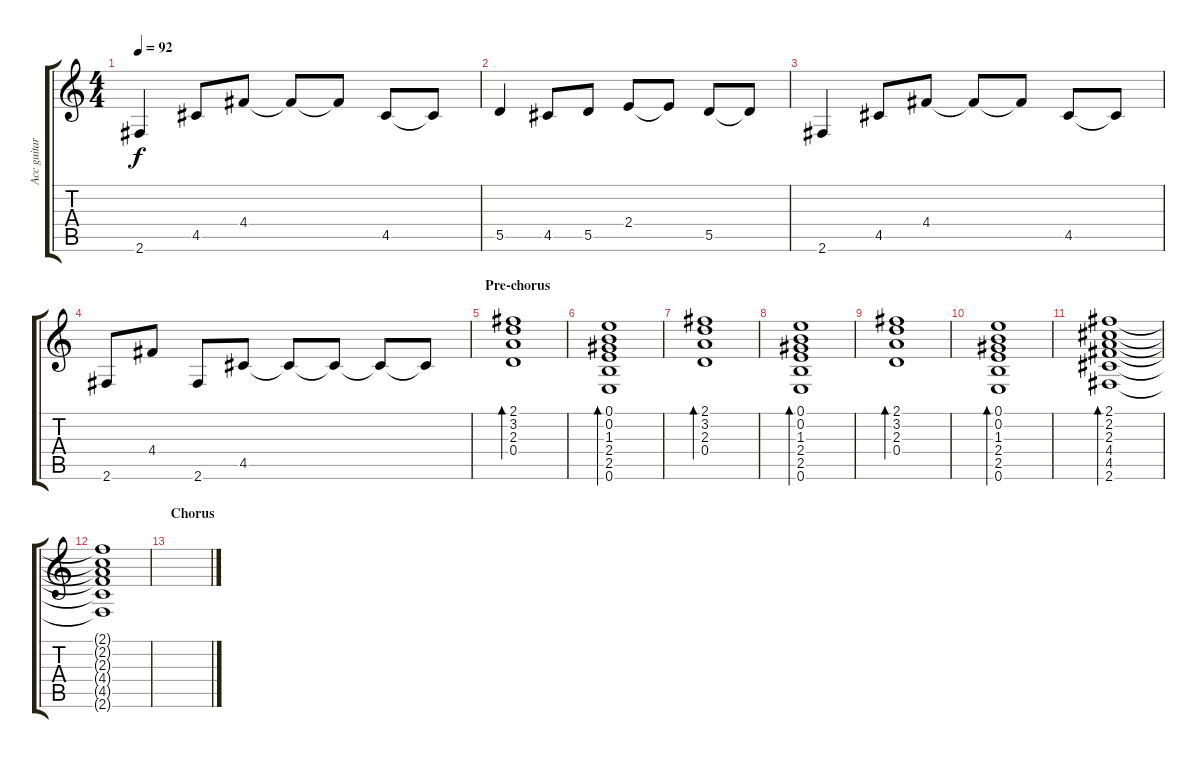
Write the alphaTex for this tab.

\track ("Acc guitar 2" "Acc guitar") {instrument acousticguitarsteel}
\staff {score tabs}
\tuning (E4 B3 G3 D3 A2 E2) {hide}
\ts (4 4)
\tempo 92
\clef g2
\ks c
2.6.4{dy f} 4.5.8 4.4.8 4.4{t}.8 4.4{t}.8 4.5.8 4.5{t}.8 |
5.5.4 4.5.8 5.5.8 2.4.8 2.4{t}.8 5.5.8 5.5{t}.8 |
2.6.4 4.5.8 4.4.8 4.4{t}.8 4.4{t}.8 4.5.8 4.5{t}.8 |
2.6.8 4.4.8 2.6.8 4.5.8 4.5{t}.8 4.5{t}.8 4.5{t}.8 4.5{t}.8 |
\section ("" "Pre-chorus")
(2.1 3.2 2.3 0.4).1{bd 120} |
(0.1 0.2 1.3 2.4 2.5 0.6).1{bd 60} |
(2.1 3.2 2.3 0.4).1{bd 120} |
(0.1 0.2 1.3 2.4 2.5 0.6).1{bd 60} |
(2.1 3.2 2.3 0.4).1{bd 120} |
(0.1 0.2 1.3 2.4 2.5 0.6).1{bd 60} |
(2.1 2.2 2.3 4.4 4.5 2.6).1{bd 60} |
(2.1{t} 2.2{t} 2.3{t} 4.4{t} 4.5{t} 2.6{t}).1 |
\section ("" "Chorus")
